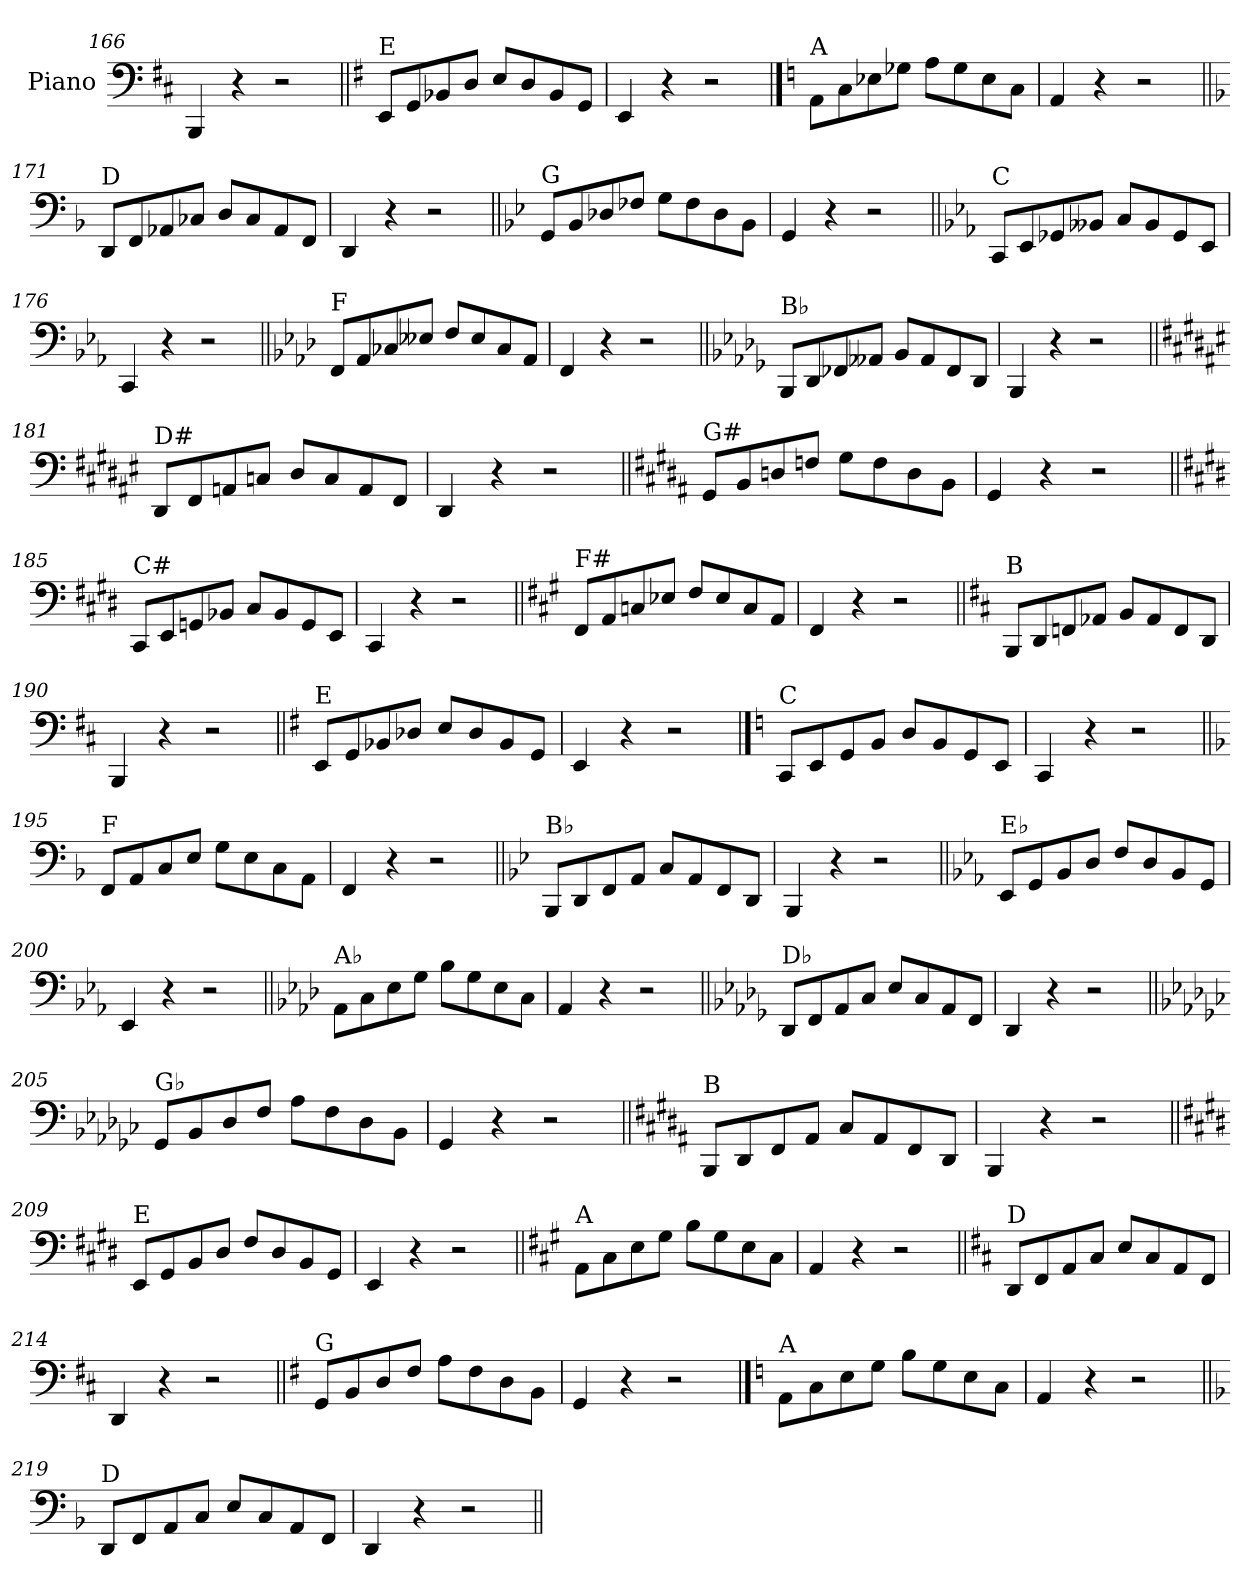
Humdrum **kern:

**kern
*part1
*staff1
*I"Piano
*I'Pno.
*clefF4
*k[f#c#]
=166
4BBB/
4r
2r
=167||
*k[f#]
!LO:TX:a:t=E
8EE/L
8GG/
8BB-X/
8D/J
8E/L
8D/
8BB-/
8GG/J
=168
4EE/
4r
2r
!!LO:LB:g=z
==169
*k[]
!LO:TX:a:t=A
8AA\L
8C\
8E-X\
8G-X\J
8A\L
8G-\
8E-\
8C\J
=170
4AA/
4r
2r
=171||
*k[b-]
!LO:TX:a:t=D
8DD/L
8FF/
8AA-X/
8C-X/J
8D/L
8C-/
8AA-/
8FF/J
=172
4DD/
4r
2r
=173||
*k[b-e-]
!LO:TX:a:t=G
8GG/L
8BB-/
8D-X/
8F-X/J
8G\L
8F-\
8D-\
8BB-\J
=174
4GG/
4r
2r
!!LO:LB:g=z
=175||
*k[b-e-a-]
!LO:TX:a:t=C
8CC/L
8EE-/
8GG-X/
8BB--X/J
8C/L
8BB--/
8GG-/
8EE-/J
=176
4CC/
4r
2r
=177||
*k[b-e-a-d-]
!LO:TX:a:t=F
8FF/L
8AA-/
8C-X/
8E--X/J
8F/L
8E--/
8C-/
8AA-/J
=178
4FF/
4r
2r
=179||
*k[b-e-a-d-g-]
!LO:TX:a:t=B♭
8BBB-/L
8DD-/
8FF-X/
8AA--X/J
8BB-/L
8AA--/
8FF-/
8DD-/J
=180
4BBB-/
4r
2r
!!LO:LB:g=z
=181||
*k[f#c#g#d#a#e#]
!LO:TX:a:t=D#
8DD#/L
8FF#/
8AAn/
8Cn/J
8D#/L
8C/
8AA/
8FF#/J
=182
4DD#/
4r
2r
=183||
*k[f#c#g#d#a#]
!LO:TX:a:t=G#
8GG#/L
8BB/
8Dn/
8Fn/J
8G#\L
8F\
8D\
8BB\J
=184
4GG#/
4r
2r
=185||
*k[f#c#g#d#]
!LO:TX:a:t=C#
8CC#/L
8EE/
8GGn/
8BB-X/J
8C#/L
8BB-/
8GG/
8EE/J
=186
4CC#/
4r
2r
!!LO:LB:g=z
=187||
*k[f#c#g#]
!LO:TX:a:t=F#
8FF#/L
8AA/
8Cn/
8E-X/J
8F#/L
8E-/
8C/
8AA/J
=188
4FF#/
4r
2r
=189||
*k[f#c#]
!LO:TX:a:t=B
8BBB/L
8DD/
8FFn/
8AA-X/J
8BB/L
8AA-/
8FF/
8DD/J
=190
4BBB/
4r
2r
=191||
*k[f#]
!LO:TX:a:t=E
8EE/L
8GG/
8BB-X/
8D-X/J
8E/L
8D-/
8BB-/
8GG/J
=192
4EE/
4r
2r
!!LO:PB:g=z
==193
*k[]
!LO:TX:a:t=C
8CC/L
8EE/
8GG/
8BB/J
8D/L
8BB/
8GG/
8EE/J
=194
4CC/
4r
2r
=195||
*k[b-]
!LO:TX:a:t=F
8FF/L
8AA/
8C/
8E/J
8G\L
8E\
8C\
8AA\J
=196
4FF/
4r
2r
=197||
*k[b-e-]
!LO:TX:a:t=B♭
8BBB-/L
8DD/
8FF/
8AA/J
8C/L
8AA/
8FF/
8DD/J
=198
4BBB-/
4r
2r
!!LO:LB:g=z
=199||
*k[b-e-a-]
!LO:TX:a:t=E♭
8EE-/L
8GG/
8BB-/
8D/J
8F/L
8D/
8BB-/
8GG/J
=200
4EE-/
4r
2r
=201||
*k[b-e-a-d-]
!LO:TX:a:t=A♭
8AA-\L
8C\
8E-\
8G\J
8B-\L
8G\
8E-\
8C\J
=202
4AA-/
4r
2r
=203||
*k[b-e-a-d-g-]
!LO:TX:a:t=D♭
8DD-/L
8FF/
8AA-/
8C/J
8E-/L
8C/
8AA-/
8FF/J
=204
4DD-/
4r
2r
!!LO:LB:g=z
=205||
*k[b-e-a-d-g-c-]
!LO:TX:a:t=G♭
8GG-/L
8BB-/
8D-/
8F/J
8A-\L
8F\
8D-\
8BB-\J
=206
4GG-/
4r
2r
=207||
*k[f#c#g#d#a#]
!LO:TX:a:t=B
8BBB/L
8DD#/
8FF#/
8AA#/J
8C#/L
8AA#/
8FF#/
8DD#/J
=208
4BBB/
4r
2r
=209||
*k[f#c#g#d#]
!LO:TX:a:t=E
8EE/L
8GG#/
8BB/
8D#/J
8F#/L
8D#/
8BB/
8GG#/J
=210
4EE/
4r
2r
!!LO:LB:g=z
=211||
*k[f#c#g#]
!LO:TX:a:t=A
8AA\L
8C#\
8E\
8G#\J
8B\L
8G#\
8E\
8C#\J
=212
4AA/
4r
2r
=213||
*k[f#c#]
!LO:TX:a:t=D
8DD/L
8FF#/
8AA/
8C#/J
8E/L
8C#/
8AA/
8FF#/J
=214
4DD/
4r
2r
=215||
*k[f#]
!LO:TX:a:t=G
8GG/L
8BB/
8D/
8F#/J
8A\L
8F#\
8D\
8BB\J
=216
4GG/
4r
2r
!!LO:LB:g=z
==217
*k[]
!LO:TX:a:t=A
8AA\L
8C\
8E\
8G\J
8B\L
8G\
8E\
8C\J
=218
4AA/
4r
2r
=219||
*k[b-]
!LO:TX:a:t=D
8DD/L
8FF/
8AA/
8C/J
8E/L
8C/
8AA/
8FF/J
=220
4DD/
4r
2r
=||
*-
